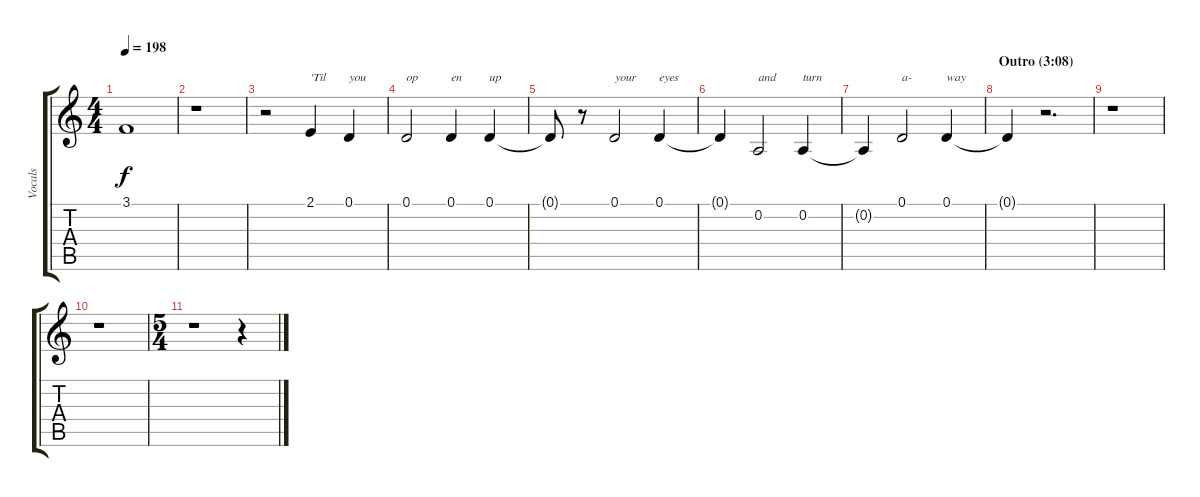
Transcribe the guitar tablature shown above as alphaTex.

\track ("Vocals" "Vocals") {instrument violin}
\staff {score tabs}
\tuning (D4 A3 F3 C3 G2 C2) {hide}
\ts (4 4)
\tempo 198
\clef g2
\ks c
3.1{t}.1{dy f} |
r.1 |
r.2 2.1.4{txt "'Til"} 0.1.4{txt "you"} |
0.1.2{txt "op"} 0.1.4{txt "en"} 0.1.4{txt "up"} |
0.1{t}.8 r.8 0.1.2{txt "your"} 0.1.4{txt "eyes"} |
0.1{t}.4 0.2.2{txt "and"} 0.2.4{txt "turn"} |
0.2{t}.4 0.1.2{txt "a-"} 0.1.4{txt "way"} |
\section ("" "Outro (3:08)")
0.1{t}.4 r.2{d} |
r.1 |
r.1 |
\ts (5 4)
r.1 r.4
